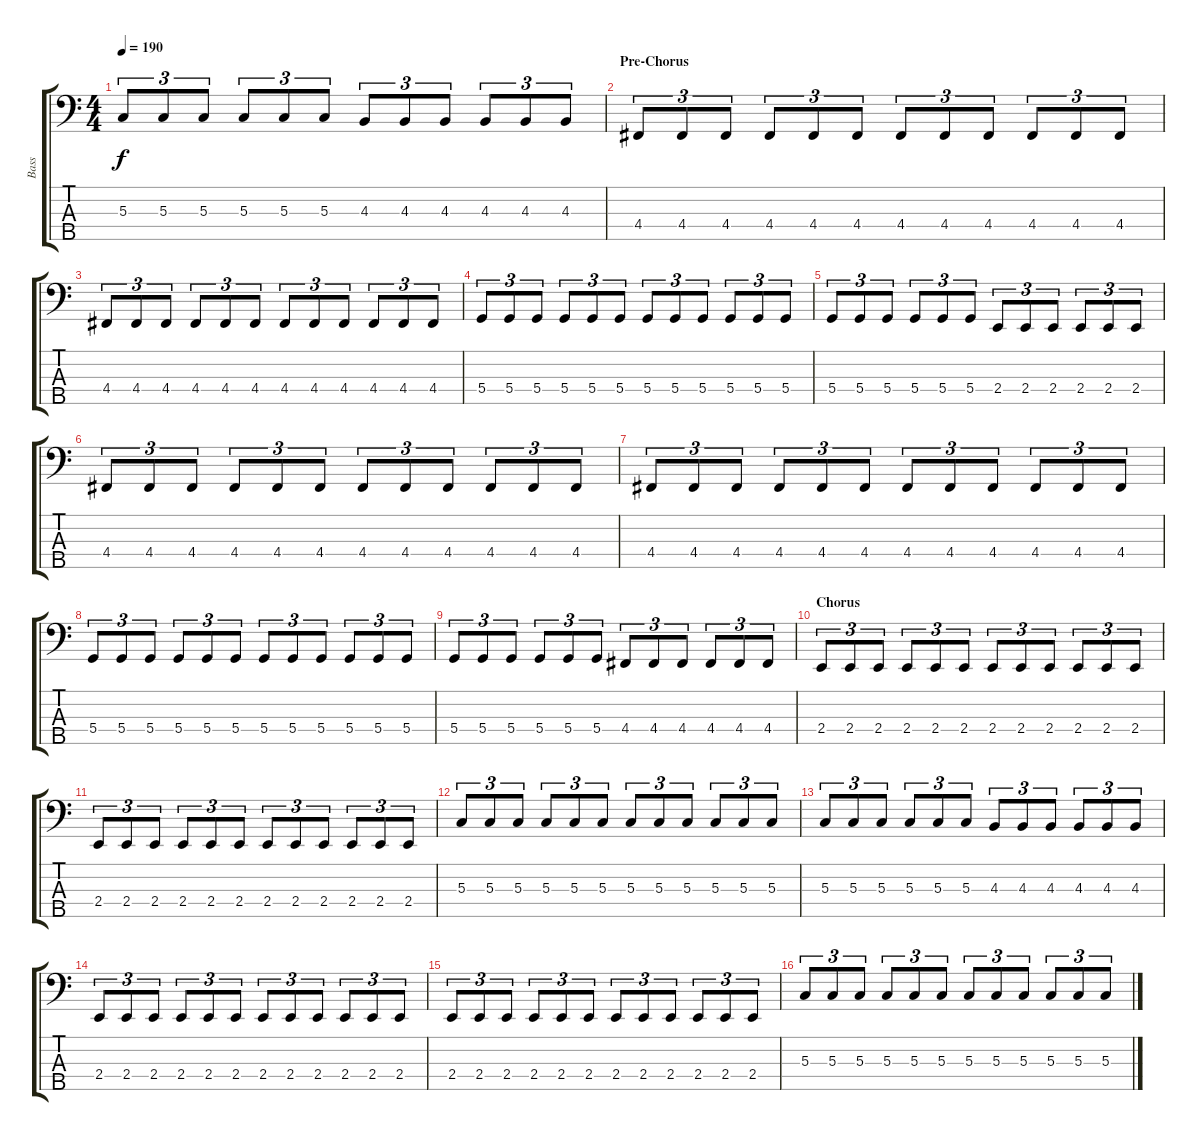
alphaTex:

\track ("Bass" "Bass") {instrument electricbassfinger}
\staff {score tabs}
\tuning (F2 C2 G1 D1 A0) {hide}
\ts (4 4)
\tempo 190
\clef f4
\ks c
5.3.8{tu (3 2) dy f} 5.3.8{tu (3 2)} 5.3.8{tu (3 2)} 5.3.8{tu (3 2)} 5.3.8{tu (3 2)} 5.3.8{tu (3 2)} 4.3.8{tu (3 2)} 4.3.8{tu (3 2)} 4.3.8{tu (3 2)} 4.3.8{tu (3 2)} 4.3.8{tu (3 2)} 4.3.8{tu (3 2)} |
\section ("" "Pre-Chorus")
4.4.8{tu (3 2)} 4.4.8{tu (3 2)} 4.4.8{tu (3 2)} 4.4.8{tu (3 2)} 4.4.8{tu (3 2)} 4.4.8{tu (3 2)} 4.4.8{tu (3 2)} 4.4.8{tu (3 2)} 4.4.8{tu (3 2)} 4.4.8{tu (3 2)} 4.4.8{tu (3 2)} 4.4.8{tu (3 2)} |
4.4.8{tu (3 2)} 4.4.8{tu (3 2)} 4.4.8{tu (3 2)} 4.4.8{tu (3 2)} 4.4.8{tu (3 2)} 4.4.8{tu (3 2)} 4.4.8{tu (3 2)} 4.4.8{tu (3 2)} 4.4.8{tu (3 2)} 4.4.8{tu (3 2)} 4.4.8{tu (3 2)} 4.4.8{tu (3 2)} |
5.4.8{tu (3 2)} 5.4.8{tu (3 2)} 5.4.8{tu (3 2)} 5.4.8{tu (3 2)} 5.4.8{tu (3 2)} 5.4.8{tu (3 2)} 5.4.8{tu (3 2)} 5.4.8{tu (3 2)} 5.4.8{tu (3 2)} 5.4.8{tu (3 2)} 5.4.8{tu (3 2)} 5.4.8{tu (3 2)} |
5.4.8{tu (3 2)} 5.4.8{tu (3 2)} 5.4.8{tu (3 2)} 5.4.8{tu (3 2)} 5.4.8{tu (3 2)} 5.4.8{tu (3 2)} 2.4.8{tu (3 2)} 2.4.8{tu (3 2)} 2.4.8{tu (3 2)} 2.4.8{tu (3 2)} 2.4.8{tu (3 2)} 2.4.8{tu (3 2)} |
4.4.8{tu (3 2)} 4.4.8{tu (3 2)} 4.4.8{tu (3 2)} 4.4.8{tu (3 2)} 4.4.8{tu (3 2)} 4.4.8{tu (3 2)} 4.4.8{tu (3 2)} 4.4.8{tu (3 2)} 4.4.8{tu (3 2)} 4.4.8{tu (3 2)} 4.4.8{tu (3 2)} 4.4.8{tu (3 2)} |
4.4.8{tu (3 2)} 4.4.8{tu (3 2)} 4.4.8{tu (3 2)} 4.4.8{tu (3 2)} 4.4.8{tu (3 2)} 4.4.8{tu (3 2)} 4.4.8{tu (3 2)} 4.4.8{tu (3 2)} 4.4.8{tu (3 2)} 4.4.8{tu (3 2)} 4.4.8{tu (3 2)} 4.4.8{tu (3 2)} |
5.4.8{tu (3 2)} 5.4.8{tu (3 2)} 5.4.8{tu (3 2)} 5.4.8{tu (3 2)} 5.4.8{tu (3 2)} 5.4.8{tu (3 2)} 5.4.8{tu (3 2)} 5.4.8{tu (3 2)} 5.4.8{tu (3 2)} 5.4.8{tu (3 2)} 5.4.8{tu (3 2)} 5.4.8{tu (3 2)} |
5.4.8{tu (3 2)} 5.4.8{tu (3 2)} 5.4.8{tu (3 2)} 5.4.8{tu (3 2)} 5.4.8{tu (3 2)} 5.4.8{tu (3 2)} 4.4.8{tu (3 2)} 4.4.8{tu (3 2)} 4.4.8{tu (3 2)} 4.4.8{tu (3 2)} 4.4.8{tu (3 2)} 4.4.8{tu (3 2)} |
\section ("" "Chorus")
2.4.8{tu (3 2)} 2.4.8{tu (3 2)} 2.4.8{tu (3 2)} 2.4.8{tu (3 2)} 2.4.8{tu (3 2)} 2.4.8{tu (3 2)} 2.4.8{tu (3 2)} 2.4.8{tu (3 2)} 2.4.8{tu (3 2)} 2.4.8{tu (3 2)} 2.4.8{tu (3 2)} 2.4.8{tu (3 2)} |
2.4.8{tu (3 2)} 2.4.8{tu (3 2)} 2.4.8{tu (3 2)} 2.4.8{tu (3 2)} 2.4.8{tu (3 2)} 2.4.8{tu (3 2)} 2.4.8{tu (3 2)} 2.4.8{tu (3 2)} 2.4.8{tu (3 2)} 2.4.8{tu (3 2)} 2.4.8{tu (3 2)} 2.4.8{tu (3 2)} |
5.3.8{tu (3 2)} 5.3.8{tu (3 2)} 5.3.8{tu (3 2)} 5.3.8{tu (3 2)} 5.3.8{tu (3 2)} 5.3.8{tu (3 2)} 5.3.8{tu (3 2)} 5.3.8{tu (3 2)} 5.3.8{tu (3 2)} 5.3.8{tu (3 2)} 5.3.8{tu (3 2)} 5.3.8{tu (3 2)} |
5.3.8{tu (3 2)} 5.3.8{tu (3 2)} 5.3.8{tu (3 2)} 5.3.8{tu (3 2)} 5.3.8{tu (3 2)} 5.3.8{tu (3 2)} 4.3.8{tu (3 2)} 4.3.8{tu (3 2)} 4.3.8{tu (3 2)} 4.3.8{tu (3 2)} 4.3.8{tu (3 2)} 4.3.8{tu (3 2)} |
2.4.8{tu (3 2)} 2.4.8{tu (3 2)} 2.4.8{tu (3 2)} 2.4.8{tu (3 2)} 2.4.8{tu (3 2)} 2.4.8{tu (3 2)} 2.4.8{tu (3 2)} 2.4.8{tu (3 2)} 2.4.8{tu (3 2)} 2.4.8{tu (3 2)} 2.4.8{tu (3 2)} 2.4.8{tu (3 2)} |
2.4.8{tu (3 2)} 2.4.8{tu (3 2)} 2.4.8{tu (3 2)} 2.4.8{tu (3 2)} 2.4.8{tu (3 2)} 2.4.8{tu (3 2)} 2.4.8{tu (3 2)} 2.4.8{tu (3 2)} 2.4.8{tu (3 2)} 2.4.8{tu (3 2)} 2.4.8{tu (3 2)} 2.4.8{tu (3 2)} |
5.3.8{tu (3 2)} 5.3.8{tu (3 2)} 5.3.8{tu (3 2)} 5.3.8{tu (3 2)} 5.3.8{tu (3 2)} 5.3.8{tu (3 2)} 5.3.8{tu (3 2)} 5.3.8{tu (3 2)} 5.3.8{tu (3 2)} 5.3.8{tu (3 2)} 5.3.8{tu (3 2)} 5.3.8{tu (3 2)}
